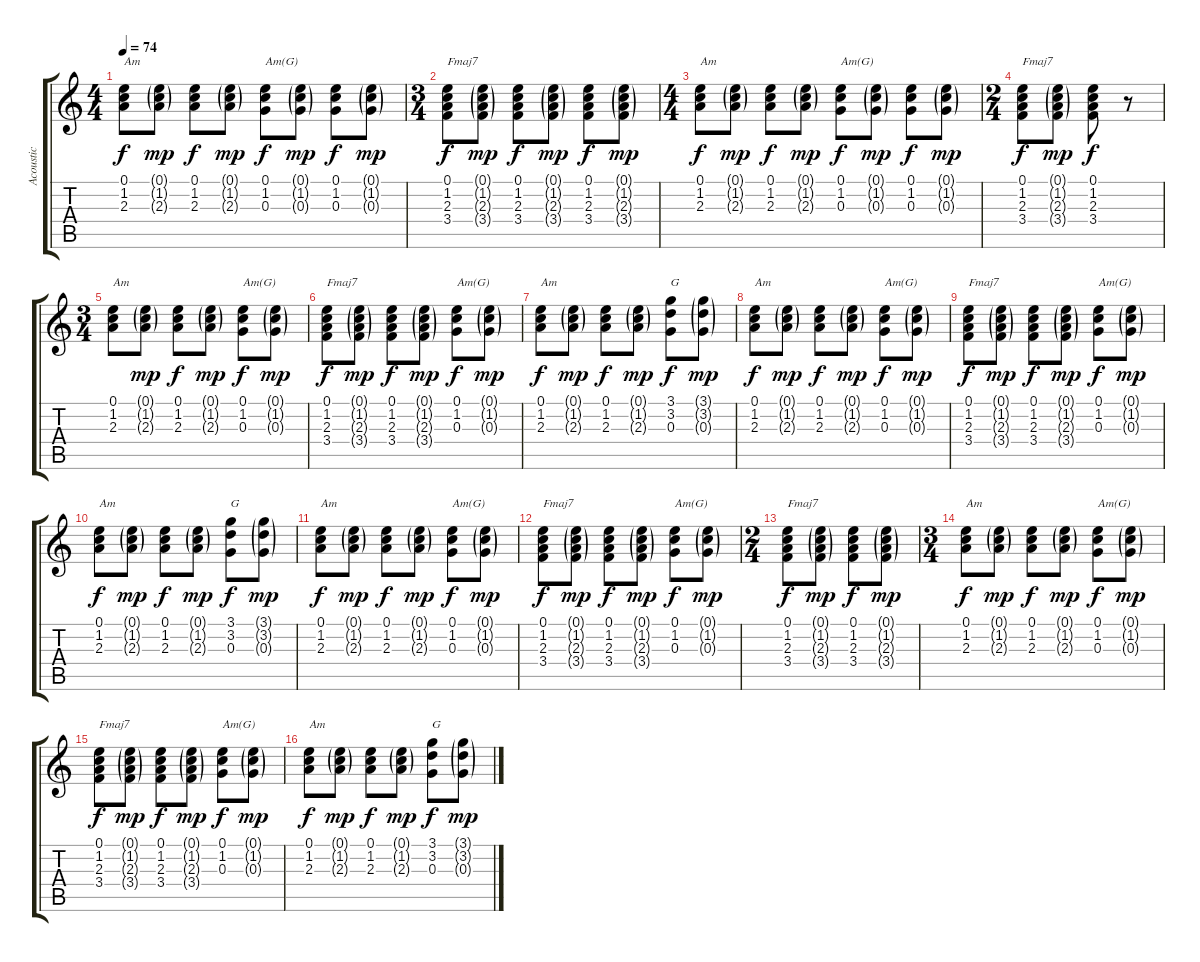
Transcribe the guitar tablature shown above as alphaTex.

\track ("Acoustic" "Acoustic") {instrument acousticguitarsteel}
\staff {score tabs}
\tuning (E4 B3 G3 D3 A2 E2) {hide}
\ts (4 4)
\tempo 74
\clef g2
\ks c
(0.1 1.2 2.3).8{txt "Am" dy f} (0.1{g} 1.2{g} 2.3{g}).8{dy mp} (0.1 1.2 2.3).8{dy f} (0.1{g} 1.2{g} 2.3{g}).8{dy mp} (0.1 1.2 0.3).8{txt "Am(G)" dy f} (0.1{g} 1.2{g} 0.3{g}).8{dy mp} (0.1 1.2 0.3).8{dy f} (0.1{g} 1.2{g} 0.3{g}).8{dy mp} |
\ts (3 4)
(0.1 1.2 2.3 3.4).8{txt "Fmaj7" dy f} (0.1{g} 1.2{g} 2.3{g} 3.4{g}).8{dy mp} (0.1 1.2 2.3 3.4).8{dy f} (0.1{g} 1.2{g} 2.3{g} 3.4{g}).8{dy mp} (0.1 1.2 2.3 3.4).8{dy f} (0.1{g} 1.2{g} 2.3{g} 3.4{g}).8{dy mp} |
\ts (4 4)
(0.1 1.2 2.3).8{txt "Am" dy f} (0.1{g} 1.2{g} 2.3{g}).8{dy mp} (0.1 1.2 2.3).8{dy f} (0.1{g} 1.2{g} 2.3{g}).8{dy mp} (0.1 1.2 0.3).8{txt "Am(G)" dy f} (0.1{g} 1.2{g} 0.3{g}).8{dy mp} (0.1 1.2 0.3).8{dy f} (0.1{g} 1.2{g} 0.3{g}).8{dy mp} |
\ts (2 4)
(0.1 1.2 2.3 3.4).8{txt "Fmaj7" dy f} (0.1{g} 1.2{g} 2.3{g} 3.4{g}).8{dy mp} (0.1 1.2 2.3 3.4).8{dy f} r.8 |
\ts (3 4)
(0.1 1.2 2.3).8{txt "Am"} (0.1{g} 1.2{g} 2.3{g}).8{dy mp} (0.1 1.2 2.3).8{dy f} (0.1{g} 1.2{g} 2.3{g}).8{dy mp} (0.1 1.2 0.3).8{txt "Am(G)" dy f} (0.1{g} 1.2{g} 0.3{g}).8{dy mp} |
(0.1 1.2 2.3 3.4).8{txt "Fmaj7" dy f} (0.1{g} 1.2{g} 2.3{g} 3.4{g}).8{dy mp} (0.1 1.2 2.3 3.4).8{dy f} (0.1{g} 1.2{g} 2.3{g} 3.4{g}).8{dy mp} (0.1 1.2 0.3).8{txt "Am(G)" dy f} (0.1{g} 1.2{g} 0.3{g}).8{dy mp} |
(0.1 1.2 2.3).8{txt "Am" dy f} (0.1{g} 1.2{g} 2.3{g}).8{dy mp} (0.1 1.2 2.3).8{dy f} (0.1{g} 1.2{g} 2.3{g}).8{dy mp} (3.1 3.2 0.3).8{txt "G" dy f} (3.1{g} 3.2{g} 0.3{g}).8{dy mp} |
(0.1 1.2 2.3).8{txt "Am" dy f} (0.1{g} 1.2{g} 2.3{g}).8{dy mp} (0.1 1.2 2.3).8{dy f} (0.1{g} 1.2{g} 2.3{g}).8{dy mp} (0.1 1.2 0.3).8{txt "Am(G)" dy f} (0.1{g} 1.2{g} 0.3{g}).8{dy mp} |
(0.1 1.2 2.3 3.4).8{txt "Fmaj7" dy f} (0.1{g} 1.2{g} 2.3{g} 3.4{g}).8{dy mp} (0.1 1.2 2.3 3.4).8{dy f} (0.1{g} 1.2{g} 2.3{g} 3.4{g}).8{dy mp} (0.1 1.2 0.3).8{txt "Am(G)" dy f} (0.1{g} 1.2{g} 0.3{g}).8{dy mp} |
(0.1 1.2 2.3).8{txt "Am" dy f} (0.1{g} 1.2{g} 2.3{g}).8{dy mp} (0.1 1.2 2.3).8{dy f} (0.1{g} 1.2{g} 2.3{g}).8{dy mp} (3.1 3.2 0.3).8{txt "G" dy f} (3.1{g} 3.2{g} 0.3{g}).8{dy mp} |
(0.1 1.2 2.3).8{txt "Am" dy f} (0.1{g} 1.2{g} 2.3{g}).8{dy mp} (0.1 1.2 2.3).8{dy f} (0.1{g} 1.2{g} 2.3{g}).8{dy mp} (0.1 1.2 0.3).8{txt "Am(G)" dy f} (0.1{g} 1.2{g} 0.3{g}).8{dy mp} |
(0.1 1.2 2.3 3.4).8{txt "Fmaj7" dy f} (0.1{g} 1.2{g} 2.3{g} 3.4{g}).8{dy mp} (0.1 1.2 2.3 3.4).8{dy f} (0.1{g} 1.2{g} 2.3{g} 3.4{g}).8{dy mp} (0.1 1.2 0.3).8{txt "Am(G)" dy f} (0.1{g} 1.2{g} 0.3{g}).8{dy mp} |
\ts (2 4)
(0.1 1.2 2.3 3.4).8{txt "Fmaj7" dy f} (0.1{g} 1.2{g} 2.3{g} 3.4{g}).8{dy mp} (0.1 1.2 2.3 3.4).8{dy f} (0.1{g} 1.2{g} 2.3{g} 3.4{g}).8{dy mp} |
\ts (3 4)
(0.1 1.2 2.3).8{txt "Am" dy f} (0.1{g} 1.2{g} 2.3{g}).8{dy mp} (0.1 1.2 2.3).8{dy f} (0.1{g} 1.2{g} 2.3{g}).8{dy mp} (0.1 1.2 0.3).8{txt "Am(G)" dy f} (0.1{g} 1.2{g} 0.3{g}).8{dy mp} |
(0.1 1.2 2.3 3.4).8{txt "Fmaj7" dy f} (0.1{g} 1.2{g} 2.3{g} 3.4{g}).8{dy mp} (0.1 1.2 2.3 3.4).8{dy f} (0.1{g} 1.2{g} 2.3{g} 3.4{g}).8{dy mp} (0.1 1.2 0.3).8{txt "Am(G)" dy f} (0.1{g} 1.2{g} 0.3{g}).8{dy mp} |
(0.1 1.2 2.3).8{txt "Am" dy f} (0.1{g} 1.2{g} 2.3{g}).8{dy mp} (0.1 1.2 2.3).8{dy f} (0.1{g} 1.2{g} 2.3{g}).8{dy mp} (3.1 3.2 0.3).8{txt "G" dy f} (3.1{g} 3.2{g} 0.3{g}).8{dy mp}
